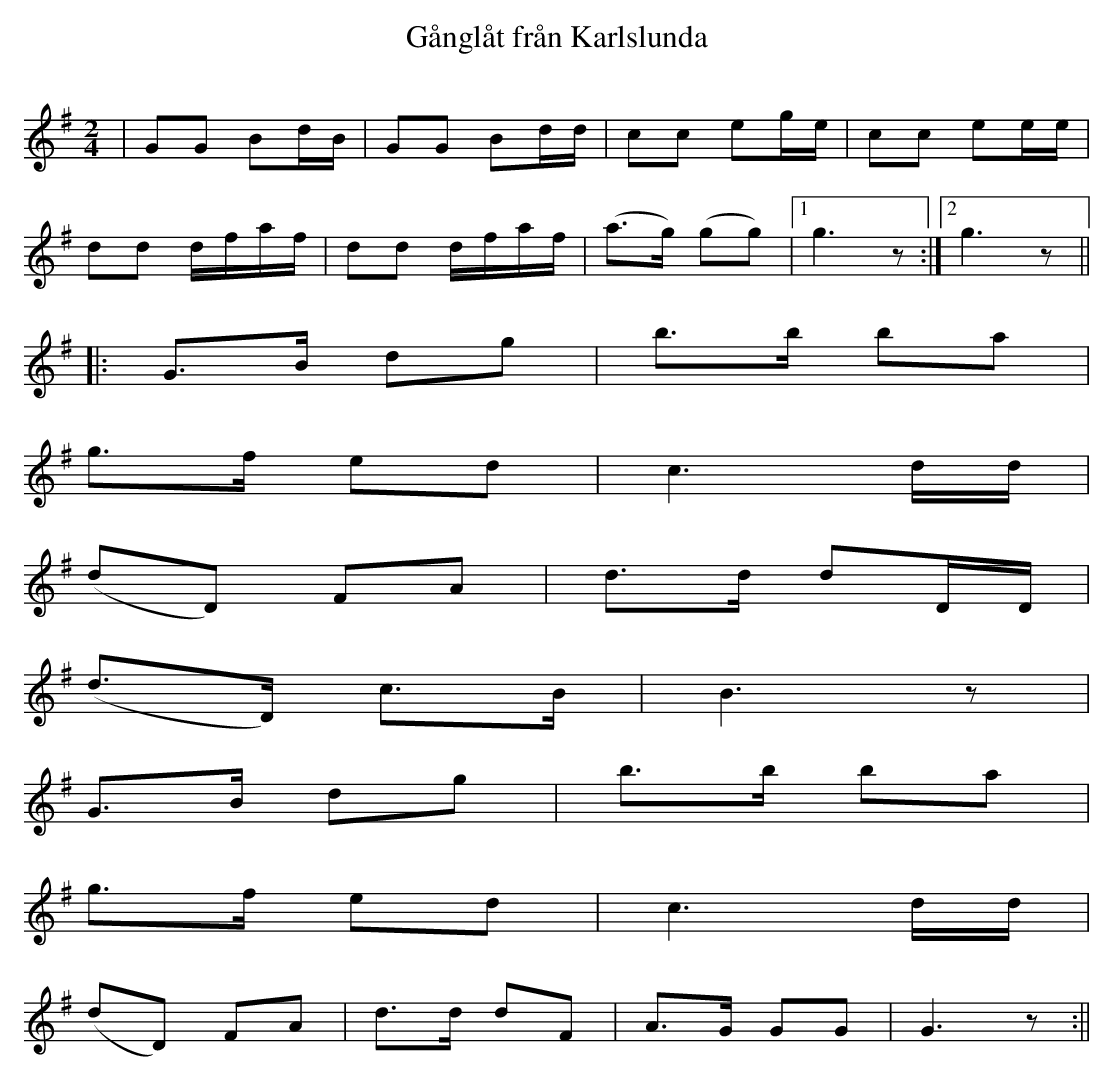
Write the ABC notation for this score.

X:1
T: Gånglåt från Karlslunda
M: 2/4
L: 1/8
Q:
K:G % 1 sharps
|GG Bd/2B/2|GG Bd/2d/2|cc eg/2e/2|cc ee/2e/2|
dd d/2f/2a/2f/2|dd d/2f/2a/2f/2|(a3/2g/2) (gg)|1g3 z:|2g3 z||:
G3/2B/2 dg|b3/2b/2 ba|
g3/2f/2 ed|c3 d/2d/2|
(dD) FA|d3/2d/2 dD/2D/2|
(d3/2D/2) c3/2B/2| B3 z|
G3/2B/2 dg|b3/2b/2 ba|
g3/2f/2 ed|c3 d/2d/2|
(dD) FA|d3/2d/2 dF|A3/2G/2 GG|G3 z :||
